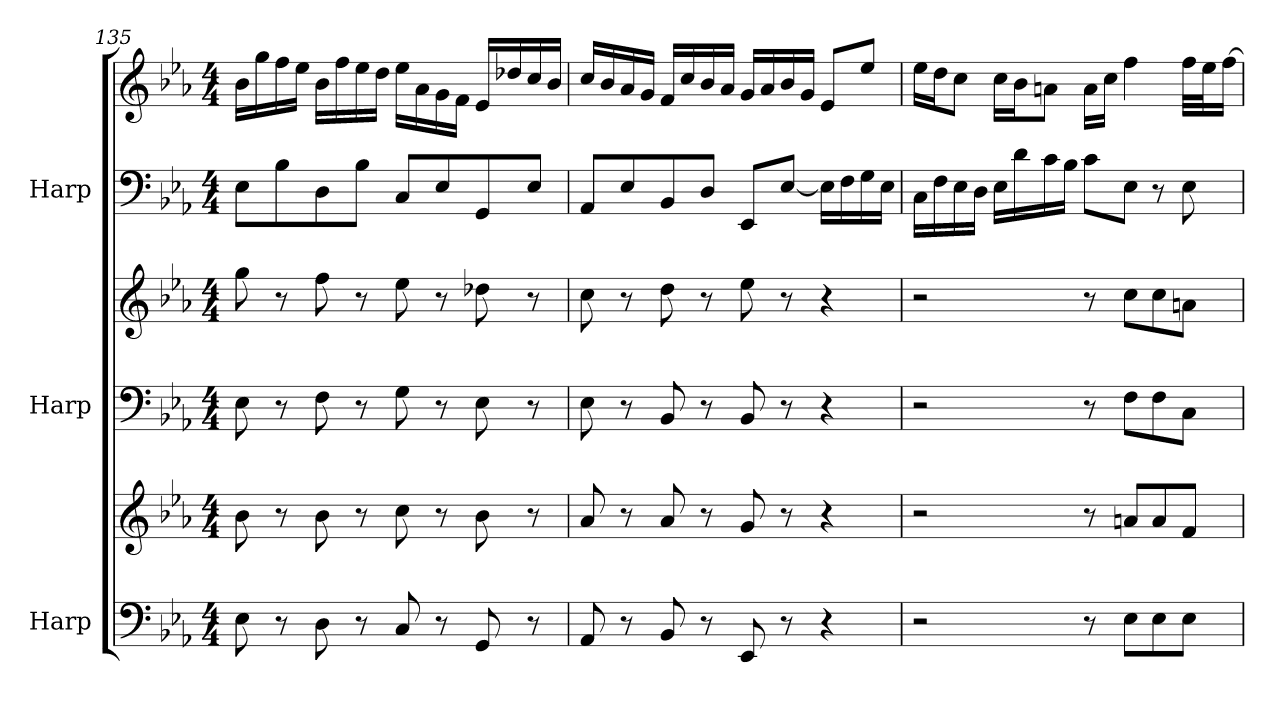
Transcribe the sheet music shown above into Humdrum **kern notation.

**kern	**kern	**kern	**kern	**kern	**kern
*part3	*part3	*part2	*part2	*part1	*part1
*staff6	*staff5	*staff4	*staff3	*staff2	*staff1
*I"Harp	*	*I"Harp	*	*I"Harp	*
*I'Hp	*	*I'Hp	*	*I'Hp	*
*clefF4	*clefG2	*clefF4	*clefG2	*clefF4	*clefG2
*k[b-e-a-]	*k[b-e-a-]	*k[b-e-a-]	*k[b-e-a-]	*k[b-e-a-]	*k[b-e-a-]
*M4/4	*M4/4	*M4/4	*M4/4	*M4/4	*M4/4
=135	=135	=135	=135	=135	=135
8E-\	8b-\	8E-\	8gg\	8E-\L	16b-\LL
.	.	.	.	.	16gg\
8r	8r	8r	8r	8B-\	16ff\
.	.	.	.	.	16ee-\JJ
8D\	8b-\	8F\	8ff\	8D\	16b-\LL
.	.	.	.	.	16ff\
8r	8r	8r	8r	8B-\J	16ee-\
.	.	.	.	.	16dd\JJ
8C/	8cc\	8G\	8ee-\	8C/L	16ee-\LL
.	.	.	.	.	16a-\
8r	8r	8r	8r	8E-/	16g\
.	.	.	.	.	16f\JJ
8GG/	8b-\	8E-\	8dd-X\	8GG/	16e-/LL
.	.	.	.	.	16dd-X/
8r	8r	8r	8r	8E-/J	16cc/
.	.	.	.	.	16b-/JJ
!!LO:LB:g=z
=136	=136	=136	=136	=136	=136
8AA-/	8a-/	8E-\	8cc\	8AA-/L	16cc/LL
.	.	.	.	.	16b-/
8r	8r	8r	8r	8E-/	16a-/
.	.	.	.	.	16g/JJ
8BB-/	8a-/	8BB-/	8dd\	8BB-/	16f/LL
.	.	.	.	.	16cc/
8r	8r	8r	8r	8D/J	16b-/
.	.	.	.	.	16a-/JJ
8EE-/	8g/	8BB-/	8ee-\	8EE-/L	16g/LL
.	.	.	.	.	16a-/
8r	8r	8r	8r	[8E-/J	16b-/
.	.	.	.	.	16g/JJ
4r	4r	4r	4r	16E-\LL]	8e-/L
.	.	.	.	16F\	.
.	.	.	.	16G\	8ee-/J
.	.	.	.	16E-\JJ	.
=137	=137	=137	=137	=137	=137
2r	2r	2r	2r	16C\LL	16ee-\LL
.	.	.	.	16F\	16dd\J
.	.	.	.	16E-\	8cc\J
.	.	.	.	16D\JJ	.
.	.	.	.	16E-\LL	16cc\LL
.	.	.	.	16d\	16b-\J
.	.	.	.	16c\	8an\J
.	.	.	.	16B-\JJ	.
8r	8r	8r	8r	8c\L	16a\LL
.	.	.	.	.	16cc\JJ
8E-\L	8an/L	8F\L	8cc\L	8E-\J	4ff\
8E-\	8a/	8F\	8cc\	8r	.
8E-\J	8f/J	8C\J	8an\J	8E-\	32ff\LLL
.	.	.	.	.	32ee-\J
.	.	.	.	.	[16ff\JJ
=	=	=	=	=	=
*-	*-	*-	*-	*-	*-
